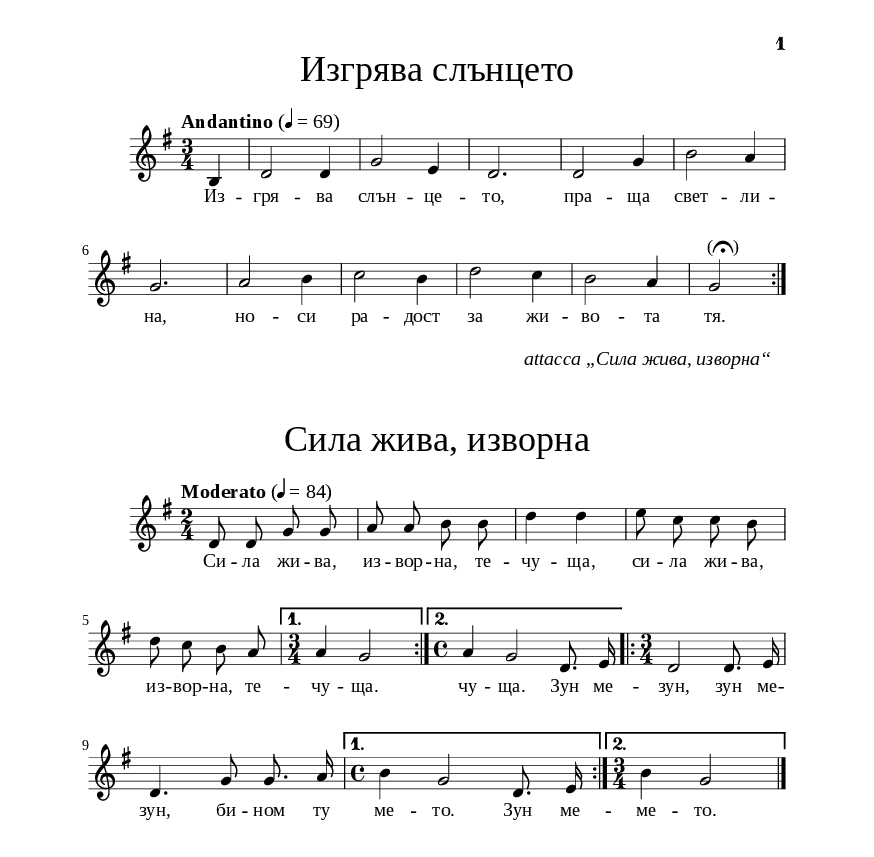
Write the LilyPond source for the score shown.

\version "2.24.4"

% include paper part and global functions
\include "include/globals.ily"

\bookpart {
  \label #'ref071_1
  \tocItem \markup "Изгрява слънцето"
  \include "include/bookpart-paper.ily"
  \score {
    \include "include/score-layout.ily"

    \new Voice \absolute {
      \clef treble
      \key g \major
      \time 3/4
      \tempoFunc "Andantino" 4 "69"
      \partial 4
      \autoBeamOff
      b4  |  d'2 d'4 | g'2 e'4 | d'2. | d'2 g'4 | b'2 a'4 \break |

      g'2. | a'2 b'4 | c''2 b'4 | d''2 c''4 | b'2 a'4^\markup { \concat {"              (" \fermata ")"}} |  g'2
      \break \bar ":|."

    }

    \addlyrics {
      Из -- гря --
      ва слън -- це -- то, пра -- ща свет -- ли -- на,
      но -- си ра -- дост за жи -- во -- та тя.
    }

    \header {
      title = \titleFunc #'ref_desc_10 "Изгрява слънцето" "Izgrjava Slănceto"
    }

    \midi{}

  } % score

  \markup \huge \italic \dc-one-nobold "attacca „Сила жива, изворна“"

  % include foreign translation(s) of the song

  \markup \vspace #2

  \label #'ref071_2
  \tocItem \markup "Сила жива, изворна"

  \include "include/bookpart-paper.ily"
  \score {
    \include "include/score-layout.ily"

    \new Voice \absolute {
      \clef treble
      \key g \major
      \time 2/4
      \tempoFunc "Moderato" 4 "84"
      \autoBeamOff

      \repeat volta 2 {
        d'8 d' g' g' | a'8 a' b' b' | d''4 d'' | e''8 c'' c'' b' \break |

        d''8 c'' b' a' |
      } \alternative { { \time 3/4 a'4 g'2 |} { \time 4/4  a'4 g'2 d'8. e'16 | } } \repeat volta 2 {
        \time 3/4 d'2 d'8. e'16 \break |

        d'4. g'8 g'8. a'16 |
      }
      \alternative  {
        {\time 4/4 b'4 g'2 d'8. e'16 | }
        {\time 3/4 b'4 g'2 \bar "|."}
      }
    }

    \addlyrics {
      Си --
      ла жи -- ва, из -- вор -- на, те -- чу -- ща, си
      -- ла жи -- ва, из -- вор -- на, те -- чу -- ща.
      чу -- ща. Зун ме -- зун, зун ме -- зун, би --
      ном ту ме -- то. Зун ме -- ме -- то.
    }
    \header {
      title = \titleFunc #'ref_desc_19 "Сила жива, изворна" "Sila živa, izvorna"
    }

    \midi{}

  }


} % bookpart
